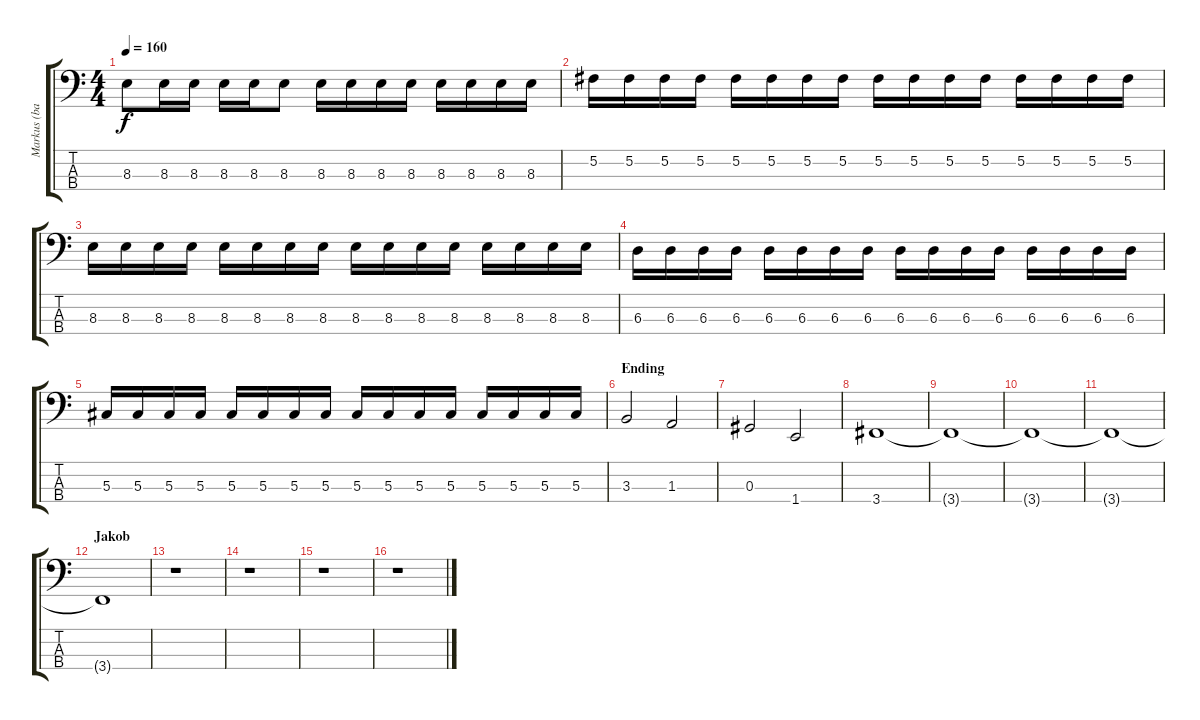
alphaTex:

\track ("Markus (bass)" "Markus (ba") {instrument electricbassfinger}
\staff {score tabs}
\tuning (Gb2 Db2 Ab1 Eb1) {hide}
\ts (4 4)
\tempo 160
\clef f4
\ks c
8.3.8{dy f} 8.3.16 8.3.16 8.3.16 8.3.16 8.3.8 8.3.16 8.3.16 8.3.16 8.3.16 8.3.16 8.3.16 8.3.16 8.3.16 |
5.2.16 5.2.16 5.2.16 5.2.16 5.2.16 5.2.16 5.2.16 5.2.16 5.2.16 5.2.16 5.2.16 5.2.16 5.2.16 5.2.16 5.2.16 5.2.16 |
8.3.16 8.3.16 8.3.16 8.3.16 8.3.16 8.3.16 8.3.16 8.3.16 8.3.16 8.3.16 8.3.16 8.3.16 8.3.16 8.3.16 8.3.16 8.3.16 |
6.3.16 6.3.16 6.3.16 6.3.16 6.3.16 6.3.16 6.3.16 6.3.16 6.3.16 6.3.16 6.3.16 6.3.16 6.3.16 6.3.16 6.3.16 6.3.16 |
5.3.16 5.3.16 5.3.16 5.3.16 5.3.16 5.3.16 5.3.16 5.3.16 5.3.16 5.3.16 5.3.16 5.3.16 5.3.16 5.3.16 5.3.16 5.3.16 |
\section ("" "Ending")
3.3.2 1.3.2 |
0.3.2 1.4.2 |
3.4.1 |
3.4{t}.1{volume 0} |
3.4{t}.1 |
3.4{t}.1 |
\section ("" "Jakob")
3.4{t}.1 |
r.1 |
r.1 |
r.1 |
r.1
